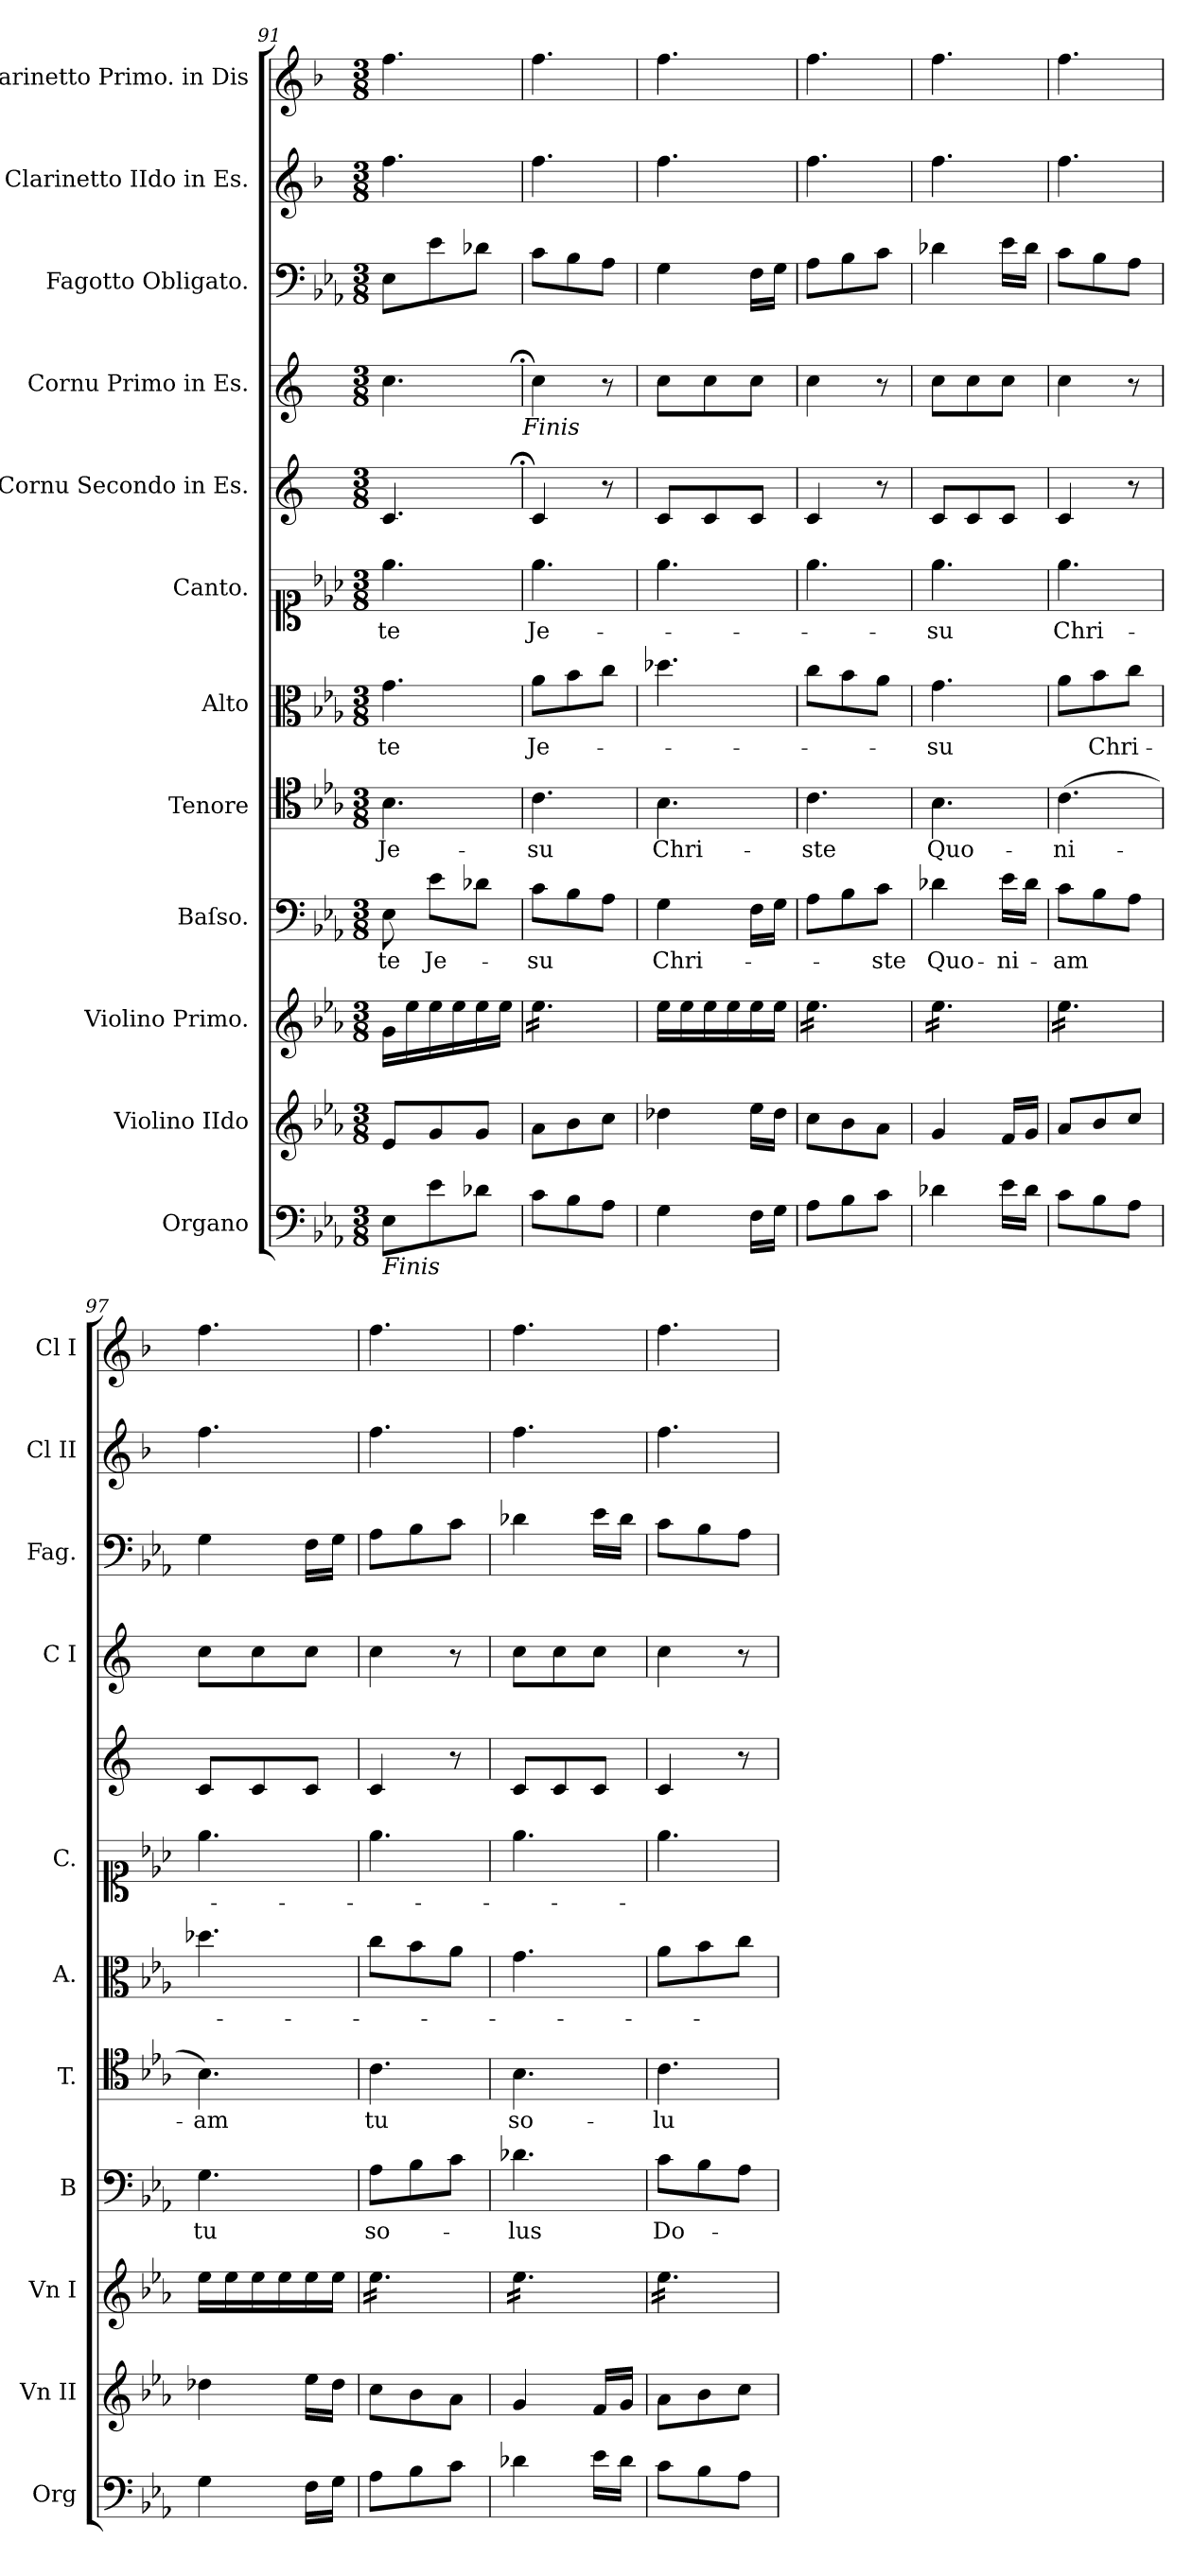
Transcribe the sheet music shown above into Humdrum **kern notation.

**kern	**kern	**kern	**kern	**text	**kern	**text	**kern	**text	**kern	**text	**kern	**kern	**kern	**kern	**kern
*part12	*part11	*part10	*part9	*part9	*part8	*part8	*part7	*part7	*part6	*part6	*part5	*part4	*part3	*part2	*part1
*staff12	*staff11	*staff10	*staff9	*staff9	*staff8	*staff8	*staff7	*staff7	*staff6	*staff6	*staff5	*staff4	*staff3	*staff2	*staff1
*I"Organo	*I"Violino IIdo	*I"Violino Primo.	*I"Baſso.	*	*I"Tenore	*	*I"Alto	*	*I"Canto.	*	*I"Cornu Secondo in Es.	*I"Cornu Primo in Es.	*I"Fagotto Obligato.	*I"Clarinetto IIdo in Es.	*I"Clarinetto Primo. in Dis
*I'Org	*I'Vn II	*I'Vn I	*I'B	*	*I'T.	*	*I'A.	*	*I'C.	*	*	*I'C I	*I'Fag.	*I'Cl II	*I'Cl I
*clefF4	*clefG2	*clefG2	*clefF4	*	*clefC4	*	*clefC3	*	*clefC1	*	*clefG2	*clefG2	*clefF4	*clefG2	*clefG2
*	*	*	*	*	*	*	*	*	*	*	*ITrd5c9	*ITrd5c9	*	*ITrd1c2	*ITrd1c2
*k[b-e-a-]	*k[b-e-a-]	*k[b-e-a-]	*k[b-e-a-]	*	*k[b-e-a-]	*	*k[b-e-a-]	*	*k[b-e-a-]	*	*k[b-e-a-]	*k[b-e-a-]	*k[b-e-a-]	*k[b-e-a-]	*k[b-e-a-]
*M3/8	*M3/8	*M3/8	*M3/8	*	*M3/8	*	*M3/8	*	*M3/8	*	*M3/8	*M3/8	*M3/8	*M3/8	*M3/8
=91	=91	=91	=91	=91	=91	=91	=91	=91	=91	=91	=91	=91	=91	=91	=91
!LO:TX:b:i:t=Finis	!	!	!	!	!	!	!	!	!	!	!	!	!	!	!
8E-\L	8e-/L	16g\LL	8E-\	-te	4.B-\	Je-	4.g\	-te	4.ee-\	-te	4.E-/	4.e-\	8E-\L	4.ee-\	4.ee-\
.	.	16ee-\	.	.	.	.	.	.	.	.	.	.	.	.	.
8e-\	8g/	16ee-\	8e-\L	Je-	.	.	.	.	.	.	.	.	8e-\	.	.
.	.	16ee-\	.	.	.	.	.	.	.	.	.	.	.	.	.
8d-X\J	8g/J	16ee-\	8d-X\J	.	.	.	.	.	.	.	.	.	8d-X\J	.	.
.	.	16ee-\JJ	.	.	.	.	.	.	.	.	.	.	.	.	.
!	!	!	!	!	!	!	!	!	!	!	!	!LO:TX:b:i:t=Finis	!	!	!
=92	=92	=92	=92	=92	=92	=92	=92	=92	=92	=92	=92;	=92;	=92	=92	=92
*	*	*tremolo	*	*	*	*	*	*	*	*	*	*	*	*	*
8c\L	8a-\L	16ee-\LL	8c\L	-su	4.c\	-su	8a-\L	Je-	4.ee-\	Je-	4E-/	4e-\	8c\L	4.ee-\	4.ee-\
.	.	16ee-\	.	.	.	.	.	.	.	.	.	.	.	.	.
8B-\	8b-\	16ee-\	8B-\	.	.	.	8b-\	.	.	.	.	.	8B-\	.	.
.	.	16ee-\	.	.	.	.	.	.	.	.	.	.	.	.	.
8A-\J	8cc\J	16ee-\	8A-\J	.	.	.	8cc\J	.	.	.	8r	8r	8A-\J	.	.
.	.	16ee-\JJ	.	.	.	.	.	.	.	.	.	.	.	.	.
*	*	*Xtremolo	*	*	*	*	*	*	*	*	*	*	*	*	*
=93	=93	=93	=93	=93	=93	=93	=93	=93	=93	=93	=93	=93	=93	=93	=93
4G\	4dd-X\	16ee-\LL	4G\	Chri-	4.B-\	Chri-	4.dd-X\	.	4.ee-\	.	8E-/L	8e-\L	4G\	4.ee-\	4.ee-\
.	.	16ee-\	.	.	.	.	.	.	.	.	.	.	.	.	.
.	.	16ee-\	.	.	.	.	.	.	.	.	8E-/	8e-\	.	.	.
.	.	16ee-\	.	.	.	.	.	.	.	.	.	.	.	.	.
16F\LL	16ee-\LL	16ee-\	16F\LL	.	.	.	.	.	.	.	8E-/J	8e-\J	16F\LL	.	.
16G\JJ	16dd-\JJ	16ee-\JJ	16G\JJ	.	.	.	.	.	.	.	.	.	16G\JJ	.	.
=94	=94	=94	=94	=94	=94	=94	=94	=94	=94	=94	=94	=94	=94	=94	=94
*	*	*tremolo	*	*	*	*	*	*	*	*	*	*	*	*	*
8A-\L	8cc\L	16ee-\LL	8A-\L	.	4.c\	-ste	8cc\L	.	4.ee-\	.	4E-/	4e-\	8A-\L	4.ee-\	4.ee-\
.	.	16ee-\	.	.	.	.	.	.	.	.	.	.	.	.	.
8B-\	8b-\	16ee-\	8B-\	.	.	.	8b-\	.	.	.	.	.	8B-\	.	.
.	.	16ee-\	.	.	.	.	.	.	.	.	.	.	.	.	.
8c\J	8a-\J	16ee-\	8c\J	-ste	.	.	8a-\J	.	.	.	8r	8r	8c\J	.	.
.	.	16ee-\JJ	.	.	.	.	.	.	.	.	.	.	.	.	.
=95	=95	=95	=95	=95	=95	=95	=95	=95	=95	=95	=95	=95	=95	=95	=95
4d-X\	4g/	16ee-\LL	4d-X\	Quo-	4.B-\	Quo-	4.g\	-su	4.ee-\	-su	8E-/L	8e-\L	4d-X\	4.ee-\	4.ee-\
.	.	16ee-\	.	.	.	.	.	.	.	.	.	.	.	.	.
.	.	16ee-\	.	.	.	.	.	.	.	.	8E-/	8e-\	.	.	.
.	.	16ee-\	.	.	.	.	.	.	.	.	.	.	.	.	.
16e-\LL	16f/LL	16ee-\	16e-\LL	-ni-	.	.	.	.	.	.	8E-/J	8e-\J	16e-\LL	.	.
16d-\JJ	16g/JJ	16ee-\JJ	16d-\JJ	.	.	.	.	.	.	.	.	.	16d-\JJ	.	.
=96	=96	=96	=96	=96	=96	=96	=96	=96	=96	=96	=96	=96	=96	=96	=96
8c\L	8a-/L	16ee-\LL	8c\L	-am	(>4.c\	-ni-	8a-\L	.	4.ee-\	Chri-	4E-/	4e-\	8c\L	4.ee-\	4.ee-\
.	.	16ee-\	.	.	.	.	.	.	.	.	.	.	.	.	.
8B-\	8b-/	16ee-\	8B-\	.	.	.	8b-\	Chri-	.	.	.	.	8B-\	.	.
.	.	16ee-\	.	.	.	.	.	.	.	.	.	.	.	.	.
8A-\J	8cc/J	16ee-\	8A-\J	.	.	.	8cc\J	.	.	.	8r	8r	8A-\J	.	.
.	.	16ee-\JJ	.	.	.	.	.	.	.	.	.	.	.	.	.
*	*	*Xtremolo	*	*	*	*	*	*	*	*	*	*	*	*	*
=97	=97	=97	=97	=97	=97	=97	=97	=97	=97	=97	=97	=97	=97	=97	=97
4G\	4dd-X\	16ee-\LL	4.G\	tu	4.B-\)	-am	4.dd-X\	.	4.ee-\	.	8E-/L	8e-\L	4G\	4.ee-\	4.ee-\
.	.	16ee-\	.	.	.	.	.	.	.	.	.	.	.	.	.
.	.	16ee-\	.	.	.	.	.	.	.	.	8E-/	8e-\	.	.	.
.	.	16ee-\	.	.	.	.	.	.	.	.	.	.	.	.	.
16F\LL	16ee-\LL	16ee-\	.	.	.	.	.	.	.	.	8E-/J	8e-\J	16F\LL	.	.
16G\JJ	16dd-\JJ	16ee-\JJ	.	.	.	.	.	.	.	.	.	.	16G\JJ	.	.
=98	=98	=98	=98	=98	=98	=98	=98	=98	=98	=98	=98	=98	=98	=98	=98
*	*	*tremolo	*	*	*	*	*	*	*	*	*	*	*	*	*
8A-\L	8cc\L	16ee-\LL	8A-\L	so-	4.c\	tu	8cc\L	.	4.ee-\	.	4E-/	4e-\	8A-\L	4.ee-\	4.ee-\
.	.	16ee-\	.	.	.	.	.	.	.	.	.	.	.	.	.
8B-\	8b-\	16ee-\	8B-\	.	.	.	8b-\	.	.	.	.	.	8B-\	.	.
.	.	16ee-\	.	.	.	.	.	.	.	.	.	.	.	.	.
8c\J	8a-\J	16ee-\	8c\J	.	.	.	8a-\J	.	.	.	8r	8r	8c\J	.	.
.	.	16ee-\JJ	.	.	.	.	.	.	.	.	.	.	.	.	.
=99	=99	=99	=99	=99	=99	=99	=99	=99	=99	=99	=99	=99	=99	=99	=99
4d-X\	4g/	16ee-\LL	4.d-X\	-lus	4.B-\	so-	4.g\	.	4.ee-\	.	8E-/L	8e-\L	4d-X\	4.ee-\	4.ee-\
.	.	16ee-\	.	.	.	.	.	.	.	.	.	.	.	.	.
.	.	16ee-\	.	.	.	.	.	.	.	.	8E-/	8e-\	.	.	.
.	.	16ee-\	.	.	.	.	.	.	.	.	.	.	.	.	.
16e-\LL	16f/LL	16ee-\	.	.	.	.	.	.	.	.	8E-/J	8e-\J	16e-\LL	.	.
16d-\JJ	16g/JJ	16ee-\JJ	.	.	.	.	.	.	.	.	.	.	16d-\JJ	.	.
=100	=100	=100	=100	=100	=100	=100	=100	=100	=100	=100	=100	=100	=100	=100	=100
8c\L	8a-\L	16ee-\LL	8c\L	Do-	4.c\	-lu	8a-\L	.	4.ee-\	.	4E-/	4e-\	8c\L	4.ee-\	4.ee-\
.	.	16ee-\	.	.	.	.	.	.	.	.	.	.	.	.	.
8B-\	8b-\	16ee-\	8B-\	.	.	.	8b-\	.	.	.	.	.	8B-\	.	.
.	.	16ee-\	.	.	.	.	.	.	.	.	.	.	.	.	.
8A-\J	8cc\J	16ee-\	8A-\J	.	.	.	8cc\J	.	.	.	8r	8r	8A-\J	.	.
.	.	16ee-\JJ	.	.	.	.	.	.	.	.	.	.	.	.	.
*	*	*Xtremolo	*	*	*	*	*	*	*	*	*	*	*	*	*
=	=	=	=	=	=	=	=	=	=	=	=	=	=	=	=
*-	*-	*-	*-	*-	*-	*-	*-	*-	*-	*-	*-	*-	*-	*-	*-
